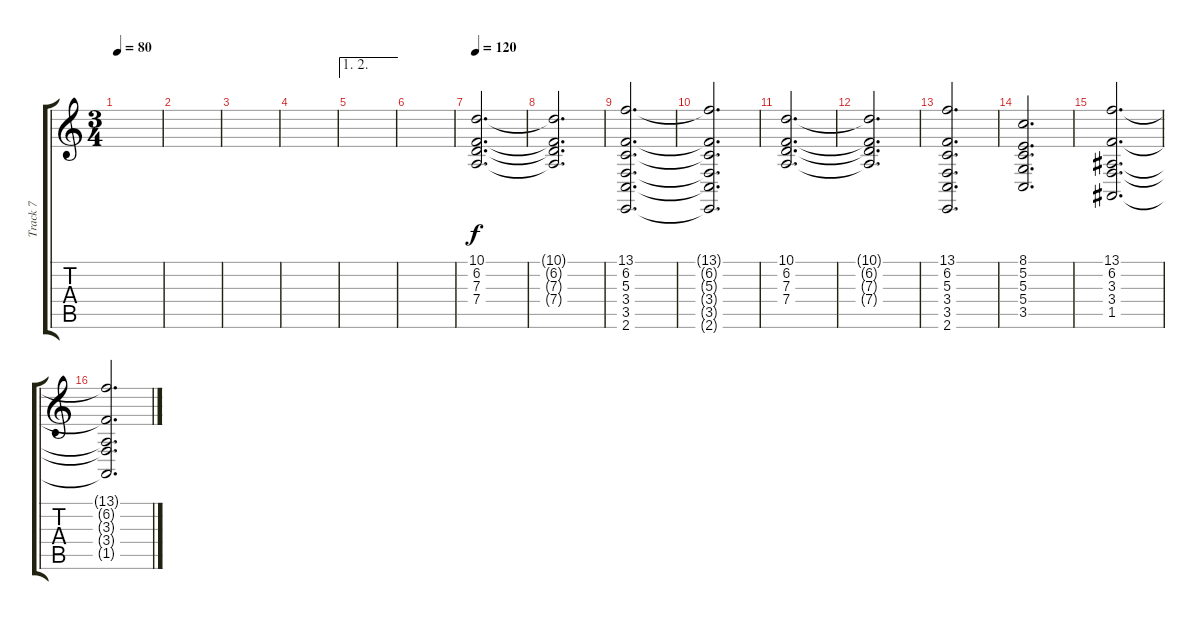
\track ("Track 7" "Track 7") {instrument choiraahs}
\staff {score tabs}
\tuning (E4 B3 G3 D3 A2 D2) {hide}
\ts (3 4)
\tempo 80
\clef g2
\ks c
|
|
|
|
\ae (1 2)
|
|
\tempo 120
(10.1 6.2 7.3 7.4).2{d} |
(10.1{t} 6.2{t} 7.3{t} 7.4{t}).2{d} |
(13.1 6.2 5.3 3.4 3.5 2.6).2{d} |
(13.1{t} 6.2{t} 5.3{t} 3.4{t} 3.5{t} 2.6{t}).2{d} |
(10.1 6.2 7.3 7.4).2{d} |
(10.1{t} 6.2{t} 7.3{t} 7.4{t}).2{d} |
(13.1 6.2 5.3 3.4 3.5 2.6).2{d} |
(8.1 5.2 5.3 5.4 3.5).2{d} |
(13.1 6.2 3.3 3.4 1.5).2{d} |
(13.1{t} 6.2{t} 3.3{t} 3.4{t} 1.5{t}).2{d}
